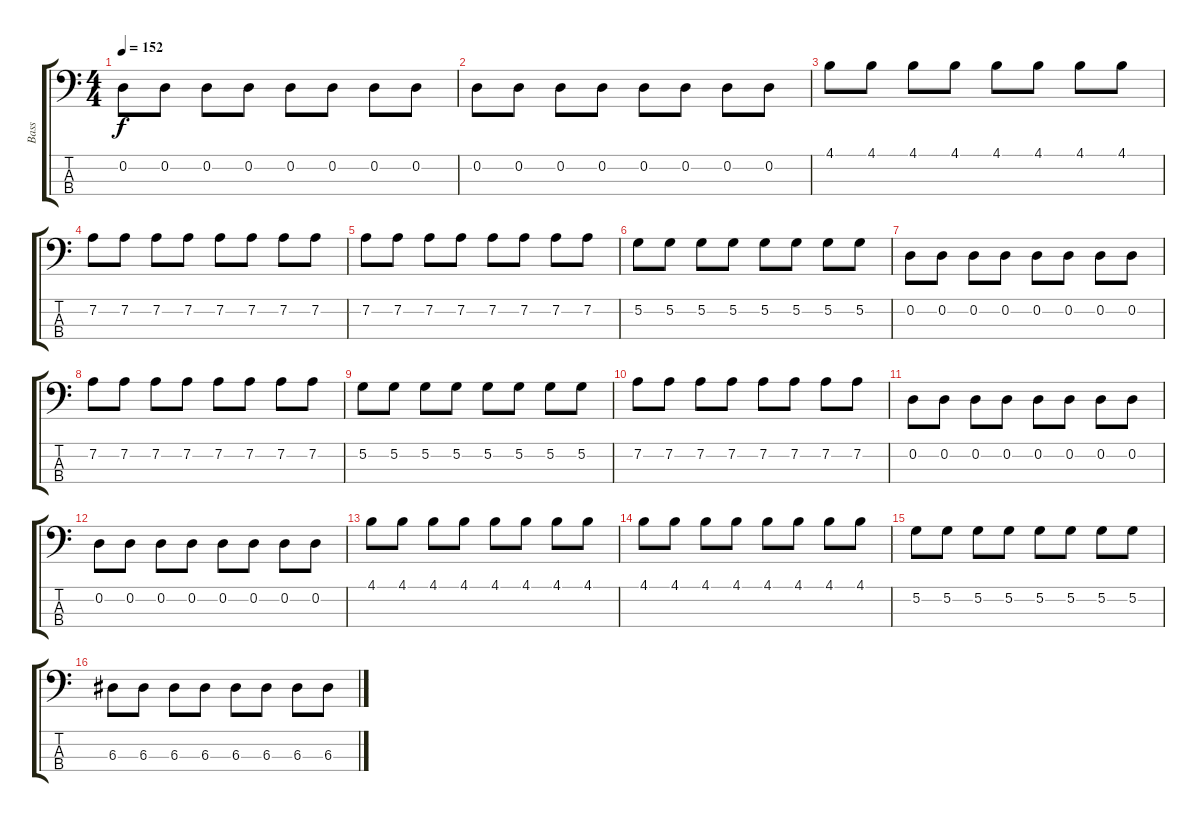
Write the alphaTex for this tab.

\track ("Bass" "Bass") {instrument electricbasspick}
\staff {score tabs}
\tuning (G2 D2 A1 E1) {hide}
\ts (4 4)
\tempo 152
\clef f4
\ks c
0.2.8{dy f} 0.2.8 0.2.8 0.2.8 0.2.8 0.2.8 0.2.8 0.2.8 |
0.2.8 0.2.8 0.2.8 0.2.8 0.2.8 0.2.8 0.2.8 0.2.8 |
4.1.8 4.1.8 4.1.8 4.1.8 4.1.8 4.1.8 4.1.8 4.1.8 |
7.2.8 7.2.8 7.2.8 7.2.8 7.2.8 7.2.8 7.2.8 7.2.8 |
7.2.8 7.2.8 7.2.8 7.2.8 7.2.8 7.2.8 7.2.8 7.2.8 |
5.2.8 5.2.8 5.2.8 5.2.8 5.2.8 5.2.8 5.2.8 5.2.8 |
0.2.8 0.2.8 0.2.8 0.2.8 0.2.8 0.2.8 0.2.8 0.2.8 |
7.2.8 7.2.8 7.2.8 7.2.8 7.2.8 7.2.8 7.2.8 7.2.8 |
5.2.8 5.2.8 5.2.8 5.2.8 5.2.8 5.2.8 5.2.8 5.2.8 |
7.2.8 7.2.8 7.2.8 7.2.8 7.2.8 7.2.8 7.2.8 7.2.8 |
0.2.8 0.2.8 0.2.8 0.2.8 0.2.8 0.2.8 0.2.8 0.2.8 |
0.2.8 0.2.8 0.2.8 0.2.8 0.2.8 0.2.8 0.2.8 0.2.8 |
4.1.8 4.1.8 4.1.8 4.1.8 4.1.8 4.1.8 4.1.8 4.1.8 |
4.1.8 4.1.8 4.1.8 4.1.8 4.1.8 4.1.8 4.1.8 4.1.8 |
5.2.8 5.2.8 5.2.8 5.2.8 5.2.8 5.2.8 5.2.8 5.2.8 |
6.3.8 6.3.8 6.3.8 6.3.8 6.3.8 6.3.8 6.3.8 6.3.8
